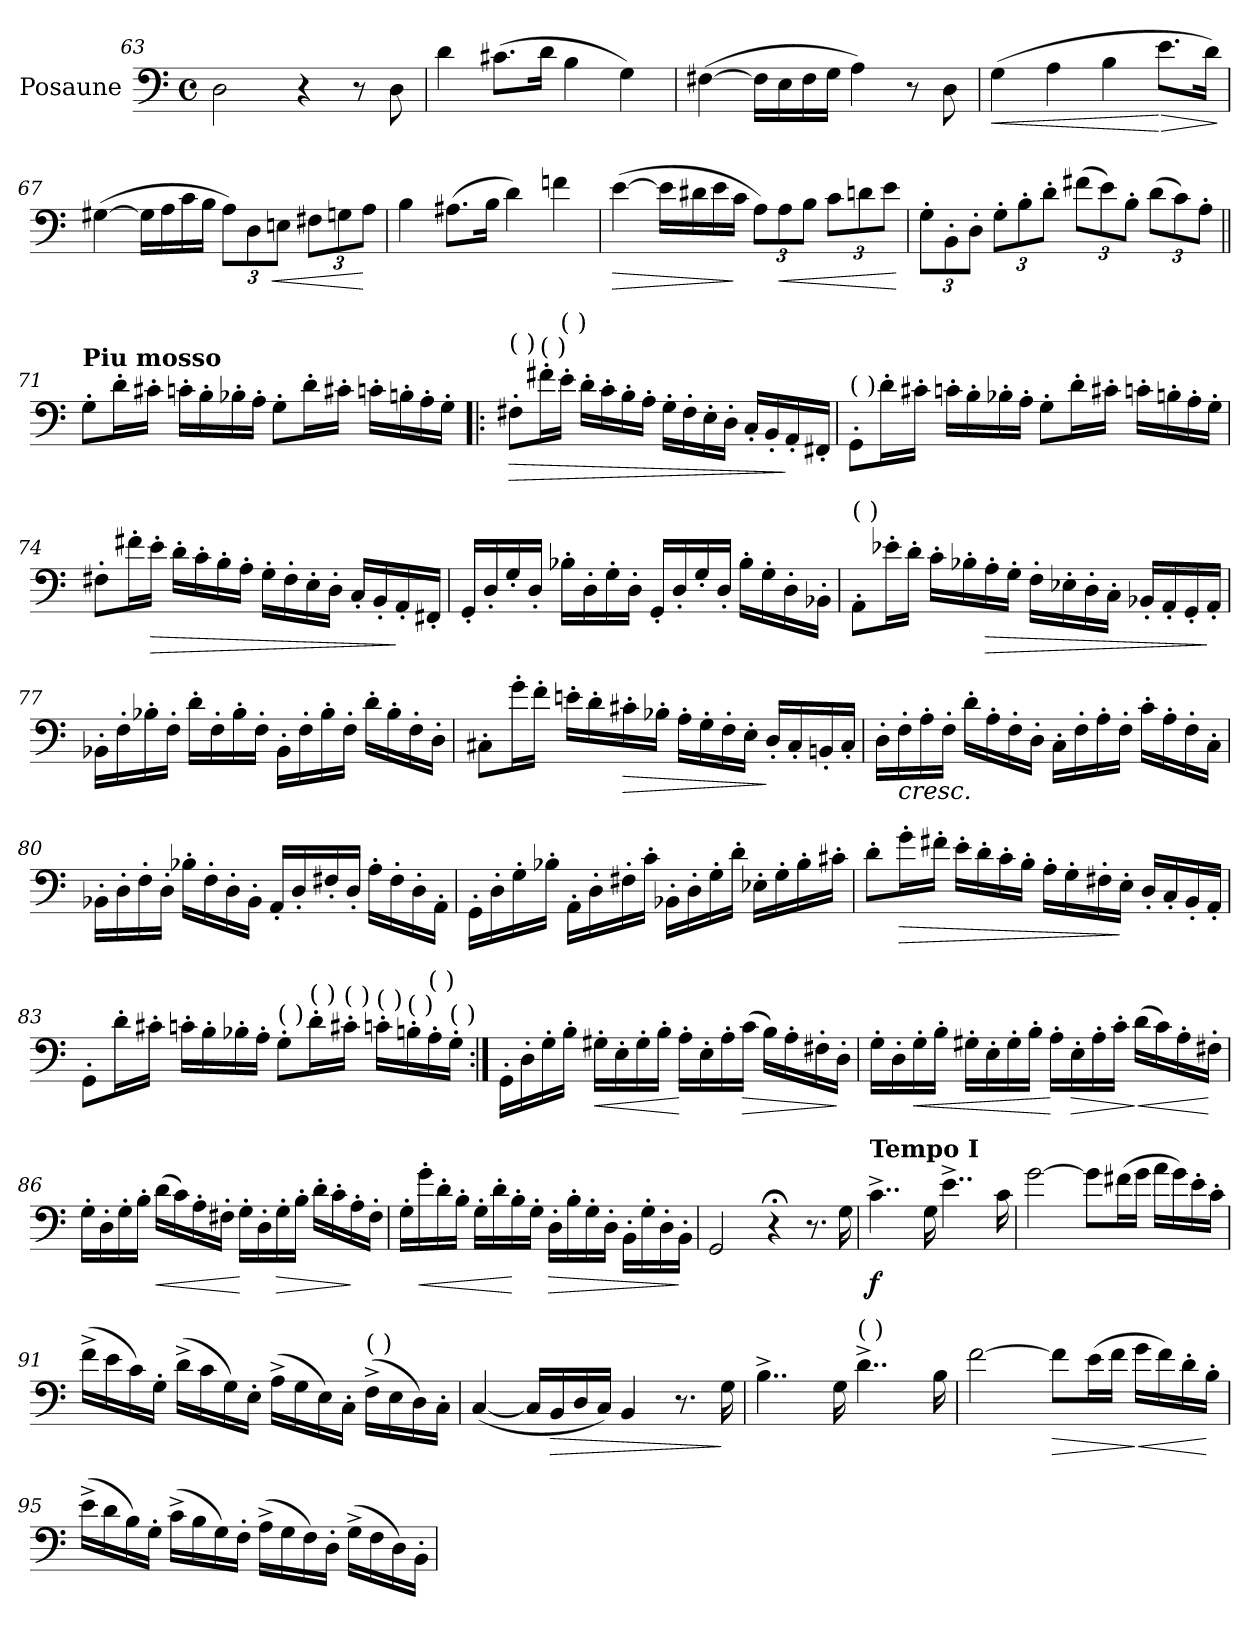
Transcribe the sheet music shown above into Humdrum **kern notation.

**kern	**dynam
*part1	*part1
*staff1	*staff1
*I"Posaune	*
*I'Psn.	*
*clefF4	*
*k[]	*
*M4/4	*
*met(c)	*
=63	=63
2D\	.
4r	.
8r	.
8D\	.
!!LO:PB:g=z
=64	=64
4d\	.
(>8.c#X\L	.
16d\Jk	.
4B\	.
4G\)	.
=65	=65
(>[4F#X\	.
16F#\LL]	.
16E\	.
16F#\	.
16G\JJ	.
4A\)	.
8r	.
8D\	.
=66	=66
!	!LO:HP:b
(>4G\	<
4A\	.
4B\	.
!	!LO:HP:n=1:b
8.e\L	[ >
16d\Jk)	.
.	]
=67	=67
(>[4G#X\	.
16G#\LL]	.
16A\	.
16c\	.
16B\JJ	.
*Xbrackettup	*
12A\L)	.
12D\	.
!	!LO:HP:b
12En\J	<
12F#X\L	.
12Gn\	.
12A\J	[
=68	=68
4B\	.
(>8.A#X\L	.
16B\Jk	.
4d\)	.
4fn\	.
!!LO:LB:g=z
=69	=69
!	!LO:HP:b
(>[4e\	>
16e\LL]	.
16d#X\	.
16e\	.
16c\JJ	]
12A\L)	.
!	!LO:HP:b
12A\	<
12B\J	.
12c\L	.
12dn\	.
12e\J	.
.	[
=70	=70
12G'\L	.
12BB'\	.
12D'\J	.
12G'\L	.
12B'\	.
12d'\J	.
(>12f#X\L	.
12e\)	.
12B'\J	.
(>12d\L	.
12c\)	.
12A'\J	.
!!LO:LB:g=z
=71||	=71||
!LO:TX:a:B:t=Piu mosso	!
8G'\L	.
16d'\L	.
16c#X'\JJ	.
16cn'\LL	.
16B'\	.
16B-X'\	.
16A'\JJ	.
8G'\L	.
16d'\L	.
16c#X'\JJ	.
16cn'\LL	.
16Bn'\	.
16A'\	.
16G'\JJ	.
=72!|:	=72!|:
!LO:TX:a:t=( )	!
!	!LO:HP:b
8F#X'\L	>
!LO:TX:a:t=( )	!
16f#X'\L	.
!LO:TX:a:t=( )	!
16e'\JJ	.
16d'\LL	.
16c'\	.
16B'\	.
16A'\JJ	.
16G'\LL	.
16F#'\	.
16E'\	.
16D'\JJ	.
16C'/LL	.
16BB'/	.
16AA'/	]
16FF#X'/JJ	.
!!LO:LB:g=z
=73	=73
!LO:TX:a:t=( )	!
8GG'\L	.
16d'\L	.
16c#X'\JJ	.
16cn'\LL	.
16B'\	.
16B-X'\	.
16A'\JJ	.
8G'\L	.
16d'\L	.
16c#X'\JJ	.
16cn'\LL	.
16Bn'\	.
16A'\	.
16G'\JJ	.
=74	=74
8F#X'\L	.
16f#X'\L	.
!	!LO:HP:b
16e'\JJ	>
16d'\LL	.
16c'\	.
16B'\	.
16A'\JJ	.
16G'\LL	.
16F#'\	.
16E'\	.
16D'\JJ	.
16C'/LL	.
16BB'/	.
16AA'/	]
16FF#X'/JJ	.
!!LO:LB:g=z
=75	=75
16GG'/LL	.
16D'/	.
16G'/	.
16D'/JJ	.
16B-X'\LL	.
16D'\	.
16G'\	.
16D'\JJ	.
16GG'/LL	.
16D'/	.
16G'/	.
16D'/JJ	.
16B-'\LL	.
16G'\	.
16D'\	.
16BB-X'\JJ	.
=76	=76
!LO:TX:a:t=( )	!
8AA'\L	.
16e-X'\L	.
16d'\JJ	.
16c'\LL	.
16B-X'\	.
!	!LO:HP:b
16A'\	>
16G'\JJ	.
16F'\LL	.
16E-X'\	.
16D'\	.
16C'\JJ	.
16BB-X'/LL	.
16AA'/	.
16GG'/	.
16AA'/JJ	]
!!LO:LB:g=z
=77	=77
16BB-X'\LL	.
16F'\	.
16B-X'\	.
16F'\JJ	.
16d'\LL	.
16F'\	.
16B-'\	.
16F'\JJ	.
16BB-'\LL	.
16F'\	.
16B-'\	.
16F'\JJ	.
16d'\LL	.
16B-'\	.
16F'\	.
16D'\JJ	.
=78	=78
8C#X'\L	.
16g'\L	.
16f'\JJ	.
16en'\LL	.
16d'\	.
!	!LO:HP:b
16c#X'\	>
16B-X'\JJ	.
16A'\LL	.
16G'\	.
16F'\	.
16E'\JJ	.
16D'/LL	]
16C#'/	.
16BBn'/	.
16C#'/JJ	.
!!LO:LB:g=z
=79	=79
16D'\LL	.
!LO:TX:b:i:t=cresc.	!
16F'\	.
16A'\	.
16F'\JJ	.
16d'\LL	.
16A'\	.
16F'\	.
16D'\JJ	.
16C'\LL	.
16F'\	.
16A'\	.
16F'\JJ	.
16c'\LL	.
16A'\	.
16F'\	.
16C'\JJ	.
=80	=80
16BB-X'\LL	.
16D'\	.
16F'\	.
16D'\JJ	.
16B-X'\LL	.
16F'\	.
16D'\	.
16BB-'\JJ	.
16AA'/LL	.
16D'/	.
16F#X'/	.
16D'/JJ	.
16A'\LL	.
16F#'\	.
16D'\	.
16AA'\JJ	.
!!LO:LB:g=z
=81	=81
16GG'\LL	.
16D'\	.
16G'\	.
16B-X'\JJ	.
16AA'\LL	.
16D'\	.
16F#X'\	.
16c'\JJ	.
16BB-X'\LL	.
16D'\	.
16G'\	.
16d'\JJ	.
16E-X'\LL	.
16G'\	.
16B-'\	.
16c#X'\JJ	.
=82	=82
8d'\L	.
!	!LO:HP:b
16g'\L	>
16f#X'\JJ	.
16e'\LL	.
16d'\	.
16c'\	.
16B'\JJ	.
16A'\LL	.
16G'\	.
16F#X'\	.
16E'\JJ	]
16D'/LL	.
16C'/	.
16BB'/	.
16AA'/JJ	.
!!LO:LB:g=z
=83	=83
8GG'\L	.
16d'\L	.
16c#X'\JJ	.
16cn'\LL	.
16B'\	.
16B-X'\	.
16A'\JJ	.
!LO:TX:a:t=( )	!
8G'\L	.
!LO:TX:a:t=( )	!
16d'\L	.
!LO:TX:a:t=( )	!
16c#X'\JJ	.
!LO:TX:a:t=( )	!
16cn'\LL	.
!LO:TX:a:t=( )	!
16Bn'\	.
!LO:TX:a:t=( )	!
16A'\	.
!LO:TX:a:t=( )	!
16G'\JJ	.
=84:|!	=84:|!
16GG'\LL	.
16D'\	.
16G'\	.
16B'\JJ	.
!	!LO:HP:b
16G#X'\LL	<
16E'\	.
16G#'\	.
16B'\JJ	.
16A'\LL	[
16E'\	.
16A'\	.
!	!LO:HP:b
(>16c\JJ	>
16B\LL)	.
16A'\	.
16F#X'\	.
16D'\JJ	]
!!LO:LB:g=z
=85	=85
16G'\LL	.
16D'\	.
!	!LO:HP:b
16G'\	<
16B'\JJ	.
16G#X'\LL	.
16E'\	.
16G#'\	.
16B'\JJ	.
16A'\LL	[
!	!LO:HP:b
16E'\	>
16A'\	.
16c'\JJ	.
!	!LO:HP:n=1:b
(>16d\LL	] <
16c\)	.
16A'\	.
16F#X'\JJ	[
=86	=86
16G'\LL	.
16D'\	.
16G'\	.
16B'\JJ	.
!	!LO:HP:b
(>16d\LL	<
16c\)	.
16A'\	.
16F#X'\JJ	.
16G'\LL	[
16D'\	.
!	!LO:HP:b
16G'\	>
16B'\JJ	.
16d'\LL	.
16c'\	.
16A'\	]
16F#'\JJ	.
!!LO:LB:g=z
=87	=87
16G'\LL	.
!	!LO:HP:b
16g'\	<
16d'\	.
16B'\JJ	.
16G'\LL	.
16d'\	.
16B'\	[
16G'\JJ	.
!	!LO:HP:b
16D'\LL	>
16B'\	.
16G'\	.
16D'\JJ	.
16BB'\LL	.
16G'\	.
16D'\	.
16BB'\JJ	]
=88	=88
2GG/	.
4r;<	.
8.r	.
16G\	.
=89	=89
!LO:TX:a:B:t=Tempo I	!
!	!LO:DY:b
4..c^\	f
16G\	.
4..e^\	.
16c\	.
=90	=90
[2g\	.
8g\L]	.
(>16f#X\L	.
16g\JJ	.
16a\LL	.
16g\)	.
16e'\	.
16c'\JJ	.
!!LO:PB:g=z
=91	=91
(>16f^\LL	.
16e\	.
16c\)	.
16G'\JJ	.
(>16d^\LL	.
16c\	.
16G\)	.
16E'\JJ	.
(>16A^\LL	.
16G\	.
16E\)	.
16C'\JJ	.
!LO:TX:a:t=(   )	!
(>16F^\LL	.
16E\	.
16D\)	.
16C'\JJ	.
=92	=92
(<[4C/	.
16C/LL]	.
!	!LO:HP:b
16BB/	>
16D/	.
16C/JJ)	.
4BB/	.
8.r	.
16G\	]
=93	=93
4..B^\	.
16G\	.
!LO:TX:a:t=(   )	!
4..d^\	.
16B\	.
=94	=94
[2f\	.
!	!LO:HP:b
8f\L]	>
(>16e\L	.
16f\JJ	.
!	!LO:HP:n=1:b
16g\LL	] <
16f\)	.
16d'\	.
16B'\JJ	[
!!LO:LB:g=z
=95	=95
(>16e^\LL	.
16d\	.
16B\)	.
16G'\JJ	.
(>16c^\LL	.
16B\	.
16G\)	.
16F'\JJ	.
(>16A^\LL	.
16G\	.
16F\)	.
16D'\JJ	.
(>16G^\LL	.
16F\	.
16D\)	.
16BB'\JJ	.
=	=
*-	*-
